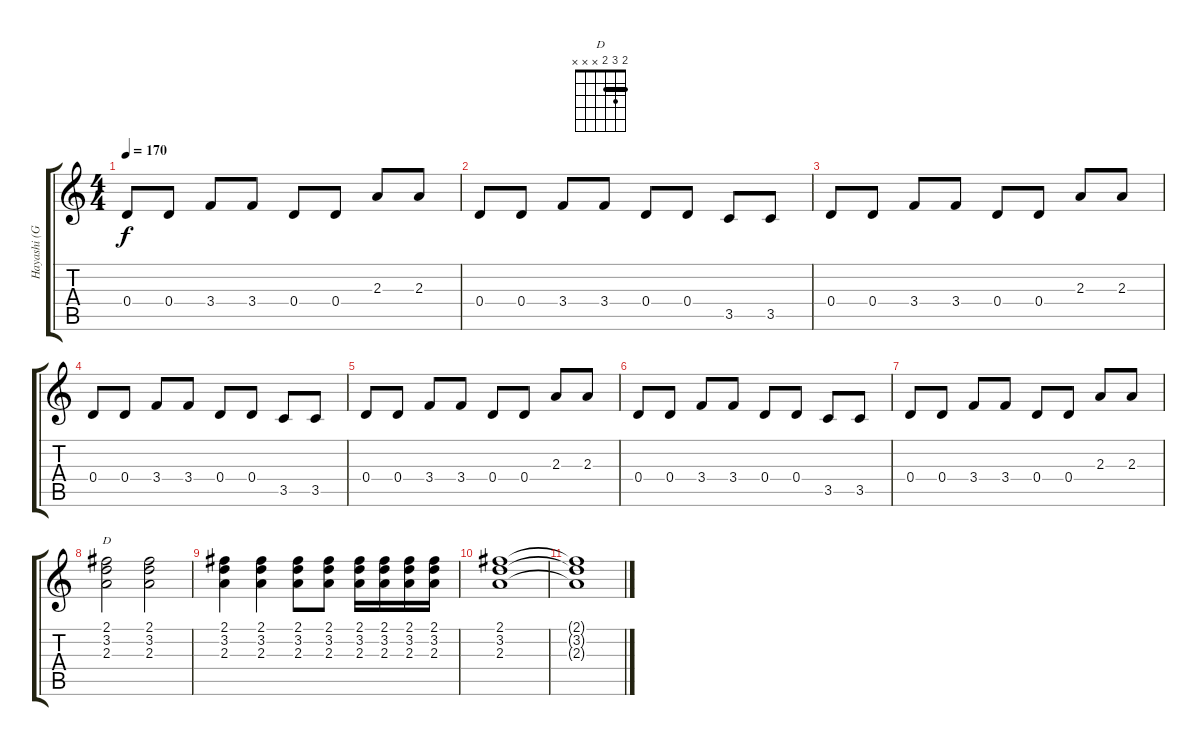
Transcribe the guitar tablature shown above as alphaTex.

\track ("Hayashi (Guitar)" "Hayashi (G") {instrument distortionguitar}
\staff {score tabs}
\tuning (E4 B3 G3 D3 A2 E2) {hide}
\chord ("D" 2 3 2 x x x) {barre 2}
\ts (4 4)
\tempo 170
\clef g2
\ks c
0.4.8{dy f} 0.4.8 3.4.8 3.4.8 0.4.8 0.4.8 2.3.8 2.3.8 |
0.4.8 0.4.8 3.4.8 3.4.8 0.4.8 0.4.8 3.5.8 3.5.8 |
0.4.8 0.4.8 3.4.8 3.4.8 0.4.8 0.4.8 2.3.8 2.3.8 |
0.4.8 0.4.8 3.4.8 3.4.8 0.4.8 0.4.8 3.5.8 3.5.8 |
0.4.8 0.4.8 3.4.8 3.4.8 0.4.8 0.4.8 2.3.8 2.3.8 |
0.4.8 0.4.8 3.4.8 3.4.8 0.4.8 0.4.8 3.5.8 3.5.8 |
0.4.8 0.4.8 3.4.8 3.4.8 0.4.8 0.4.8 2.3.8 2.3.8 |
(2.1 3.2 2.3).2{ch "D"} (2.1 3.2 2.3).2 |
(2.1 3.2 2.3).4 (2.1 3.2 2.3).4 (2.1 3.2 2.3).8 (2.1 3.2 2.3).8 (2.1 3.2 2.3).16 (2.1 3.2 2.3).16 (2.1 3.2 2.3).16 (2.1 3.2 2.3).16 |
(2.1 3.2 2.3).1 |
(2.1{t} 3.2{t} 2.3{t}).1
